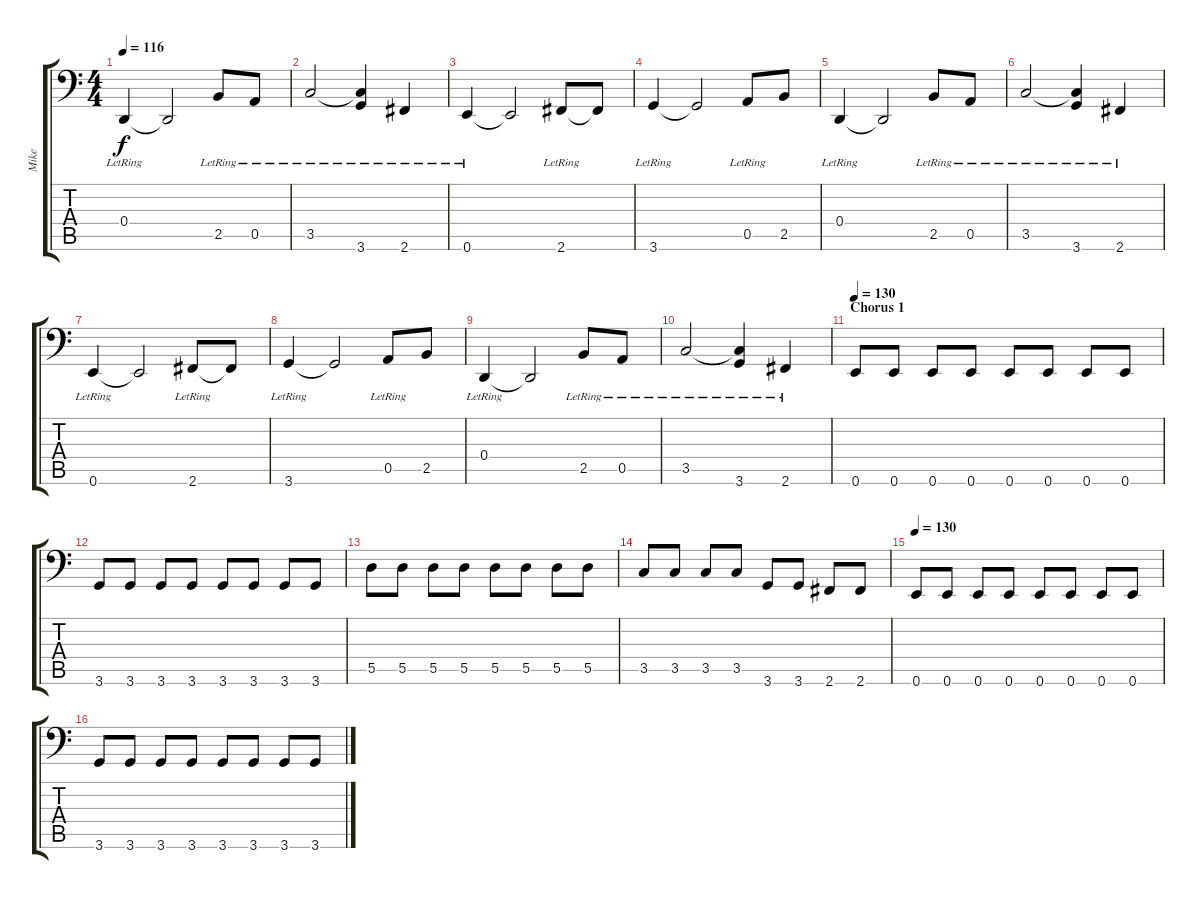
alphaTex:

\track ("Mike" "Mike") {instrument electricbasspick}
\staff {score tabs}
\tuning (E4 B3 G1 D1 A1 E1) {hide}
\ts (4 4)
\tempo 116
\clef f4
\ks c
0.4{lr}.4{dy f} 0.4{t}.2 2.5{lr}.8 0.5{lr}.8 |
3.5{lr}.2 (3.5{t} 3.6{lr}).4 2.6{lr}.4 |
0.6{lr}.4 0.6{t}.2 2.6{lr}.8 2.6{t}.8 |
3.6{lr}.4 3.6{t}.2 0.5{lr}.8 2.5.8 |
0.4{lr}.4 0.4{t}.2 2.5{lr}.8 0.5{lr}.8 |
3.5{lr}.2 (3.5{t} 3.6{lr}).4 2.6{lr}.4 |
0.6{lr}.4 0.6{t}.2 2.6{lr}.8 2.6{t}.8 |
3.6{lr}.4 3.6{t}.2 0.5{lr}.8 2.5.8 |
0.4{lr}.4 0.4{t}.2 2.5{lr}.8 0.5{lr}.8 |
3.5{lr}.2 (3.5{t} 3.6{lr}).4 2.6{lr}.4 |
\section ("" "Chorus 1")
\tempo 130
0.6.8 0.6.8 0.6.8 0.6.8 0.6.8 0.6.8 0.6.8 0.6.8 |
3.6.8 3.6.8 3.6.8 3.6.8 3.6.8 3.6.8 3.6.8 3.6.8 |
5.5.8 5.5.8 5.5.8 5.5.8 5.5.8 5.5.8 5.5.8 5.5.8 |
3.5.8 3.5.8 3.5.8 3.5.8 3.6.8 3.6.8 2.6.8 2.6.8 |
\tempo 130
0.6.8 0.6.8 0.6.8 0.6.8 0.6.8 0.6.8 0.6.8 0.6.8 |
3.6.8 3.6.8 3.6.8 3.6.8 3.6.8 3.6.8 3.6.8 3.6.8
